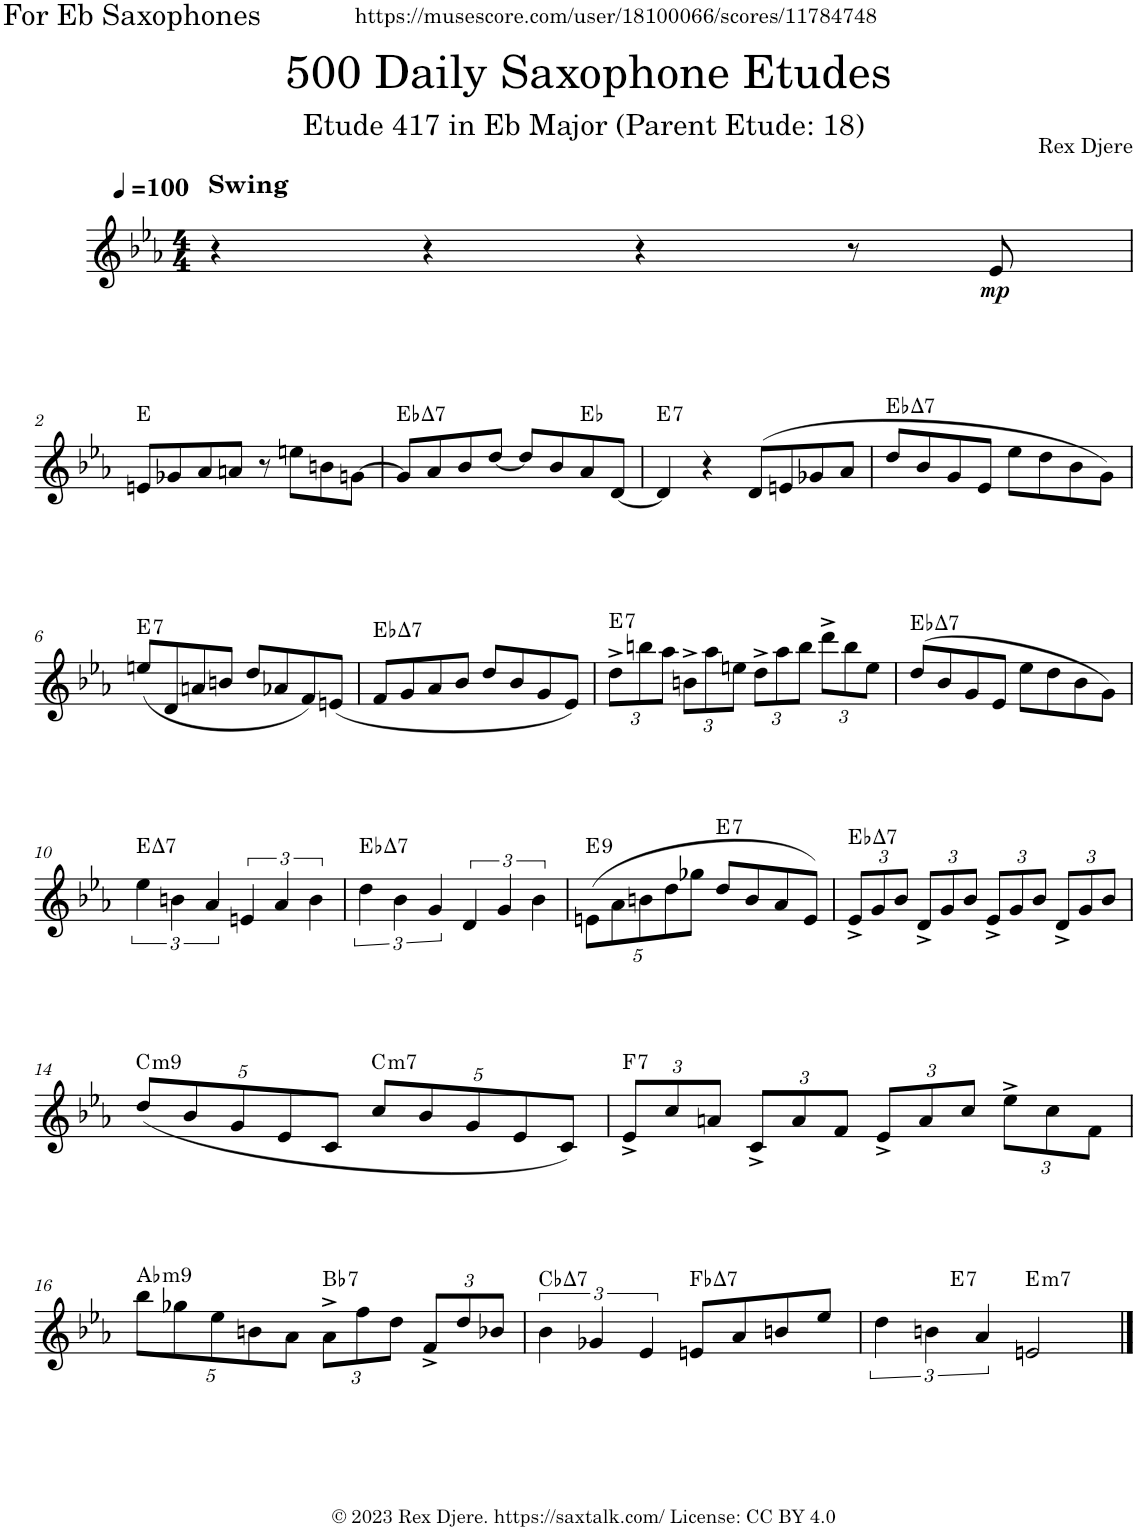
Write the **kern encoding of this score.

**kern	**dynam	**harte
*part1	*part1	*part1
*staff1	*staff1	*
*I"Alto Saxophone	*	*
*I'A. Sax.	*	*
*clefG2	*	*
*Trd5c9	*	*
*k[b-e-a-]	*	*
*M4/4	*	*
*MM100	*	*
=1	=1	=1
!LO:TX:a:B:t=Swing	!	!
4r	.	.
4r	.	.
4r	.	.
8r	.	.
!	!LO:DY:b	!
8e-/	mp	.
!!LO:LB:g=z
=2	=2	=2
8en/L	.	E:maj
8g-X/	.	.
8a-/	.	.
8an/J	.	.
8r	.	.
8een\L	.	.
8bn\	.	.
[8gn\J	.	.
=3	=3	=3
!	!	!LO:H:kt=7
8g/L]	.	Eb:maj7
8a-/	.	.
8b-/	.	.
[8dd/J	.	.
8dd/L]	.	.
8b-/	.	.
8a-/	.	Eb:maj
[8d/J	.	.
=4	=4	=4
!	!	!LO:H:kt=7
4d/]	.	E:7
4r	.	.
(8d/L	.	.
8en/	.	.
8g-X/	.	.
8a-/J	.	.
=5	=5	=5
!	!	!LO:H:kt=7
8dd/L	.	Eb:maj7
8b-/	.	.
8g/	.	.
8e-/J	.	.
8ee-\L	.	.
8dd\	.	.
8b-\	.	.
8g\J)	.	.
!!LO:LB:g=z
=6	=6	=6
!	!	!LO:H:kt=7
(8een/L	.	E:7
8d/	.	.
8an/	.	.
8bn/J	.	.
8dd/L	.	.
8a-X/	.	.
8f/)	.	.
(8en/J	.	.
=7	=7	=7
!	!	!LO:H:kt=7
8f/L	.	Eb:maj7
8g/	.	.
8a-/	.	.
8b-/J	.	.
8dd/L	.	.
8b-/	.	.
8g/	.	.
8e-/J)	.	.
=8	=8	=8
*Xbrackettup	*	*
!	!	!LO:H:kt=7
12dd^\L	.	E:7
12bbn\	.	.
12aa-\J	.	.
12bn^\L	.	.
12aa-\	.	.
12een\J	.	.
12dd^\L	.	.
12aa-\	.	.
12bb\J	.	.
12ddd^\L	.	.
12bb\	.	.
12ee\J	.	.
=9	=9	=9
!	!	!LO:H:kt=7
(8dd/L	.	Eb:maj7
8b-/	.	.
8g/	.	.
8e-/J	.	.
8ee-\L	.	.
8dd\	.	.
8b-\	.	.
8g\J)	.	.
!!LO:LB:g=z
=10	=10	=10
*k[b-e-a-]	*	*
*brackettup	*	*
!	!	!LO:H:kt=7
6ee-\	.	E:maj7
6bn\	.	.
6a-/	.	.
6en/	.	.
6a-/	.	.
6b\	.	.
=11	=11	=11
!	!	!LO:H:kt=7
6dd\	.	Eb:maj7
6b-\	.	.
6g/	.	.
6d/	.	.
6g/	.	.
6b-\	.	.
=12	=12	=12
*Xbrackettup	*	*
!	!	!LO:H:kt=9
(10en\L	.	E:9
10a-\	.	.
10bn\	.	.
10dd\	.	.
10gg-X\J	.	.
!	!	!LO:H:kt=7
8dd/L	.	E:7
8b/	.	.
8a-/	.	.
8e/J)	.	.
=13	=13	=13
!	!	!LO:H:kt=7
12e-^/L	.	Eb:maj7
12g/	.	.
12b-/J	.	.
12d^/L	.	.
12g/	.	.
12b-/J	.	.
12e-^/L	.	.
12g/	.	.
12b-/J	.	.
12d^/L	.	.
12g/	.	.
12b-/J	.	.
!!LO:LB:g=z
=14	=14	=14
!	!	!LO:H:kt=m9
(<10dd/L	.	C:min9
10b-/	.	.
10g/	.	.
10e-/	.	.
10c/J	.	.
!	!	!LO:H:kt=m7
10cc/L	.	C:min7
10b-/	.	.
10g/	.	.
10e-/	.	.
10c/J)	.	.
=15	=15	=15
!	!	!LO:H:kt=7
12e-^/L	.	F:7
12cc/	.	.
12an/J	.	.
12c^/L	.	.
12a/	.	.
12f/J	.	.
12e-^/L	.	.
12a/	.	.
12cc/J	.	.
12ee-^\L	.	.
12cc\	.	.
12f\J	.	.
!!LO:LB:g=z
=16	=16	=16
!	!	!LO:H:kt=m9
10bb-\L	.	Ab:min9
10gg-X\	.	.
10ee-\	.	.
10bn\	.	.
10a-\J	.	.
!	!	!LO:H:kt=7
12a-^\L	.	Bb:7
12ff\	.	.
12dd\J	.	.
12f^/L	.	.
12dd/	.	.
12b-X/J	.	.
=17	=17	=17
*brackettup	*	*
!	!	!LO:H:kt=7
6b-\	.	Cb:maj7
6g-X/	.	.
6e-/	.	.
!	!	!LO:H:kt=7
8en/L	.	Fb:maj7
8a-/	.	.
8bn/	.	.
8ee-/J	.	.
=18	=18	=18
*^	*	*
6dd\	4ryy	.	.
6bn\	.	.	.
!	!	!	!LO:H:kt=7
.	2.ryy	.	E:7
6a-/	.	.	.
!	!	!	!LO:H:kt=m7
2en/	.	.	E:min7
*v	*v	*	*
==	==	==
*-	*-	*-
